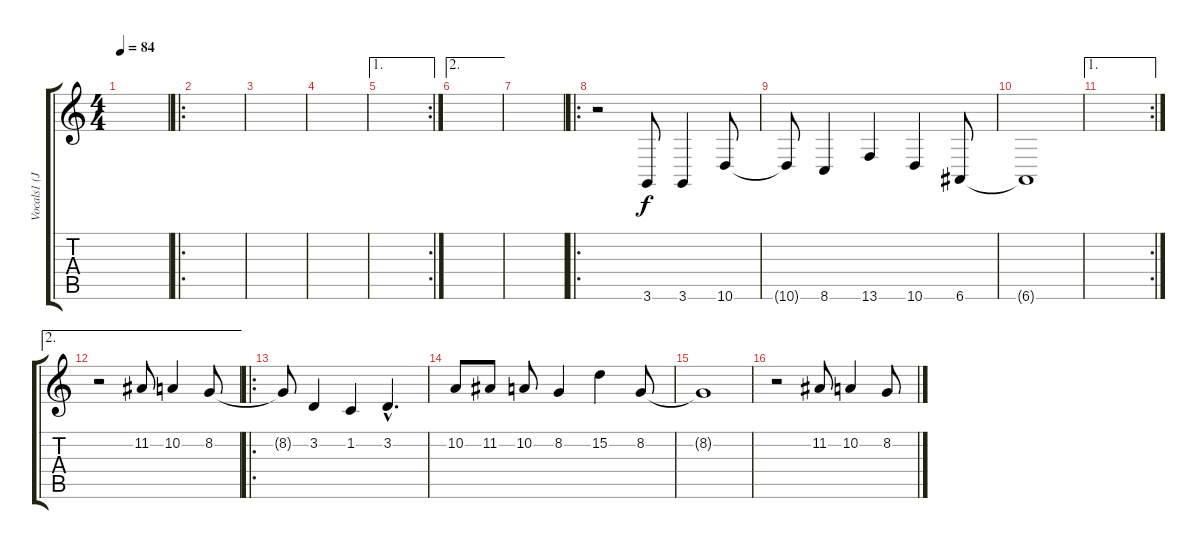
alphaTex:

\track ("Vocals1 (Jonas)" "Vocals1 (J") {instrument synthbrass1}
\staff {score tabs}
\tuning (E4 B3 G3 D3 A2 E2) {hide}
\ts (4 4)
\tempo 84
\clef g2
\ks c
|
\ro
|
|
|
\ae 1
\rc 2
|
\ae 2
|
|
\ro
r.2 3.6.8 3.6.4 10.6.8 |
10.6{t}.8 8.6.4 13.6.4 10.6.4 6.6.8 |
6.6{t}.1 |
\ae 1
\rc 2
|
\ae 2
r.2 11.2.8 10.2.4 8.2.8 |
\ro
8.2{t}.8 3.2.4 1.2.4 3.2{hac}.4{d} |
10.2.8 11.2.8 10.2.8 8.2.4 15.2.4 8.2.8 |
8.2{t}.1 |
r.2 11.2.8 10.2.4 8.2.8
